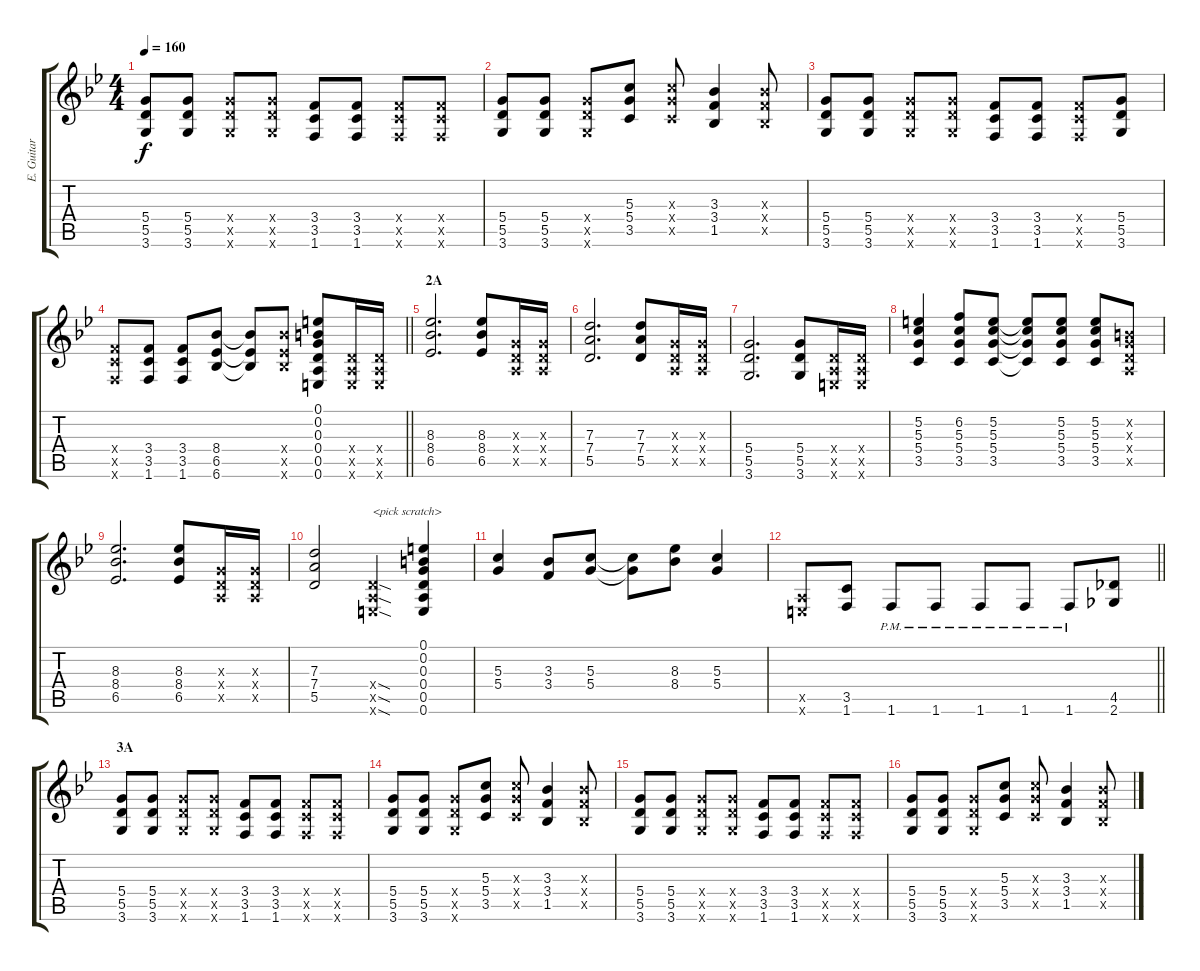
\track ("E. Guitar II" "E. Guitar ") {instrument overdrivenguitar}
\staff {score tabs}
\tuning (E4 B3 G3 D3 A2 E2) {hide}
\ts (4 4)
\tempo 160
\clef g2
\ks bb
(5.4 5.5 3.6).8{dy f} (5.4 5.5 3.6).8 (5.4{x} 5.5{x} 3.6{x}).8 (5.4{x} 5.5{x} 3.6{x}).8 (3.4 3.5 1.6).8 (3.4 3.5 1.6).8 (3.4{x} 3.5{x} 1.6{x}).8 (3.4{x} 3.5{x} 1.6{x}).8 |
(5.4 5.5 3.6).8 (5.4 5.5 3.6).8 (5.4{x} 5.5{x} 3.6{x}).8 (5.3 5.4 3.5).8 (5.3{x} 5.4{x} 3.5{x}).8 (3.3 3.4 1.5).4 (3.3{x} 3.4{x} 1.5{x}).8 |
(5.4 5.5 3.6).8 (5.4 5.5 3.6).8 (5.4{x} 5.5{x} 3.6{x}).8 (5.4{x} 5.5{x} 3.6{x}).8 (3.4 3.5 1.6).8 (3.4 3.5 1.6).8 (3.4{x} 3.5{x} 1.6{x}).8 (5.4 5.5 3.6).8 |
\barLineRight lightlight
(3.4{x} 3.5{x} 1.6{x}).8 (3.4 3.5 1.6).8 (3.4 3.5 1.6).8 (8.4 6.5 6.6).8 (8.4{t} 6.5{t} 6.6{t}).8 (8.4{x} 6.5{x} 6.6{x}).8 (0.1 0.2 0.3 0.4 0.5 0.6).8 (0.4{x} 0.5{x} 0.6{x}).16 (0.4{x} 0.5{x} 0.6{x}).16 |
\section ("" "2A")
(8.3 8.4 6.5).2{d} (8.3 8.4 6.5).8 (0.3{x} 0.4{x} 0.5{x}).16 (0.3{x} 0.4{x} 0.5{x}).16 |
(7.3 7.4 5.5).2{d} (7.3 7.4 5.5).8 (0.3{x} 0.4{x} 0.5{x}).16 (0.3{x} 0.4{x} 0.5{x}).16 |
(5.4 5.5 3.6).2{d} (5.4 5.5 3.6).8 (0.4{x} 0.5{x} 0.6{x}).16 (0.4{x} 0.5{x} 0.6{x}).16 |
(5.2 5.3 5.4 3.5).4 (6.2 5.3 5.4 3.5).8 (5.2 5.3 5.4 3.5).8 (5.2{t} 5.3{t} 5.4{t} 3.5{t}).8 (5.2 5.3 5.4 3.5).8 (5.2 5.3 5.4 3.5).8 (0.2{x} 0.3{x} 0.4{x} 0.5{x}).8 |
(8.3 8.4 6.5).2{d} (8.3 8.4 6.5).8 (0.3{x} 0.4{x} 0.5{x}).16 (0.3{x} 0.4{x} 0.5{x}).16 |
(7.3 7.4 5.5).2 (0.4{sod x} 0.5{sod x} 0.6{sod x}).4{txt "<pick scratch>"} (0.1 0.2 0.3 0.4 0.5 0.6).4 |
(5.3 5.4).4 (3.3 3.4).8 (5.3 5.4).8 (5.3{t} 5.4{t}).8 (8.3 8.4).8 (5.3 5.4).4 |
\barLineRight lightlight
(0.5{x} 0.6{x}).8 (3.5 1.6).8 1.6{pm}.8 1.6{pm}.8 1.6{pm}.8 1.6{pm}.8 1.6{pm}.8 (4.5 2.6).8 |
\section ("" "3A")
(5.4 5.5 3.6).8 (5.4 5.5 3.6).8 (5.4{x} 5.5{x} 3.6{x}).8 (5.4{x} 5.5{x} 3.6{x}).8 (3.4 3.5 1.6).8 (3.4 3.5 1.6).8 (3.4{x} 3.5{x} 1.6{x}).8 (3.4{x} 3.5{x} 1.6{x}).8 |
(5.4 5.5 3.6).8 (5.4 5.5 3.6).8 (5.4{x} 5.5{x} 3.6{x}).8 (5.3 5.4 3.5).8 (5.3{x} 5.4{x} 3.5{x}).8 (3.3 3.4 1.5).4 (3.3{x} 3.4{x} 1.5{x}).8 |
(5.4 5.5 3.6).8 (5.4 5.5 3.6).8 (5.4{x} 5.5{x} 3.6{x}).8 (5.4{x} 5.5{x} 3.6{x}).8 (3.4 3.5 1.6).8 (3.4 3.5 1.6).8 (3.4{x} 3.5{x} 1.6{x}).8 (3.4{x} 3.5{x} 1.6{x}).8 |
(5.4 5.5 3.6).8 (5.4 5.5 3.6).8 (5.4{x} 5.5{x} 3.6{x}).8 (5.3 5.4 3.5).8 (5.3{x} 5.4{x} 3.5{x}).8 (3.3 3.4 1.5).4 (3.3{x} 3.4{x} 1.5{x}).8
